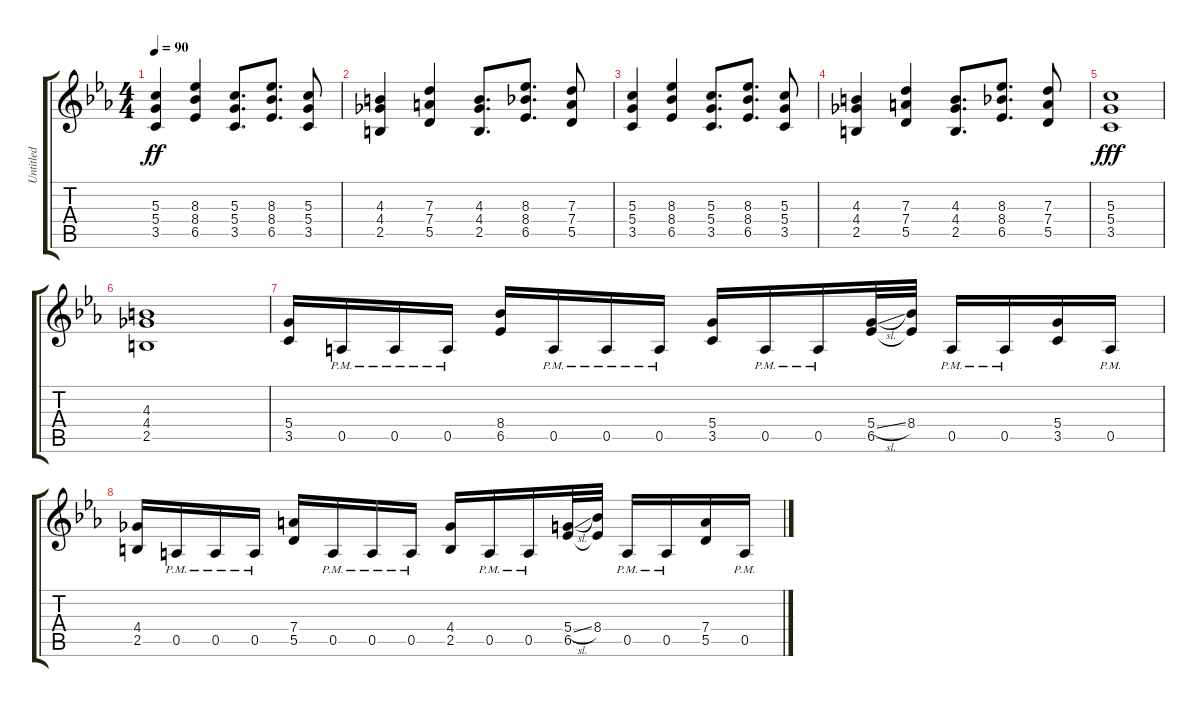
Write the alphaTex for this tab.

\track ("Untitled" "Untitled") {instrument overdrivenguitar}
\staff {score tabs}
\tuning (E4 B3 G3 D3 A2 E2) {hide}
\ts (4 4)
\tempo 90
\clef g2
\ks eb
(5.3 5.4 3.5).4{dy ff} (8.3 8.4 6.5).4 (5.3 5.4 3.5).8{d} (8.3 8.4 6.5).8{d} (5.3 5.4 3.5).8 |
(4.3 4.4 2.5).4 (7.3 7.4 5.5).4 (4.3 4.4 2.5).8{d} (8.3 8.4 6.5).8{d} (7.3 7.4 5.5).8 |
(5.3 5.4 3.5).4 (8.3 8.4 6.5).4 (5.3 5.4 3.5).8{d} (8.3 8.4 6.5).8{d} (5.3 5.4 3.5).8 |
(4.3 4.4 2.5).4 (7.3 7.4 5.5).4 (4.3 4.4 2.5).8{d} (8.3 8.4 6.5).8{d} (7.3 7.4 5.5).8 |
(5.3 5.4 3.5).1{dy fff} |
(4.3 4.4 2.5).1 |
(5.4 3.5).16 0.5{pm}.16 0.5{pm}.16 0.5{pm}.16 (8.4 6.5).16 0.5{pm}.16 0.5{pm}.16 0.5{pm}.16 (5.4 3.5).16 0.5{pm}.16 0.5{pm}.16 (5.4{sl} 6.5).32 (8.4 6.5{t}).32 0.5{pm}.16 0.5{pm}.16 (5.4 3.5).16 0.5{pm}.16 |
(4.4 2.5).16 0.5{pm}.16 0.5{pm}.16 0.5{pm}.16 (7.4 5.5).16 0.5{pm}.16 0.5{pm}.16 0.5{pm}.16 (4.4 2.5).16 0.5{pm}.16 0.5{pm}.16 (5.4{sl} 6.5).32 (8.4 6.5{t}).32 0.5{pm}.16 0.5{pm}.16 (7.4 5.5).16 0.5{pm}.16
